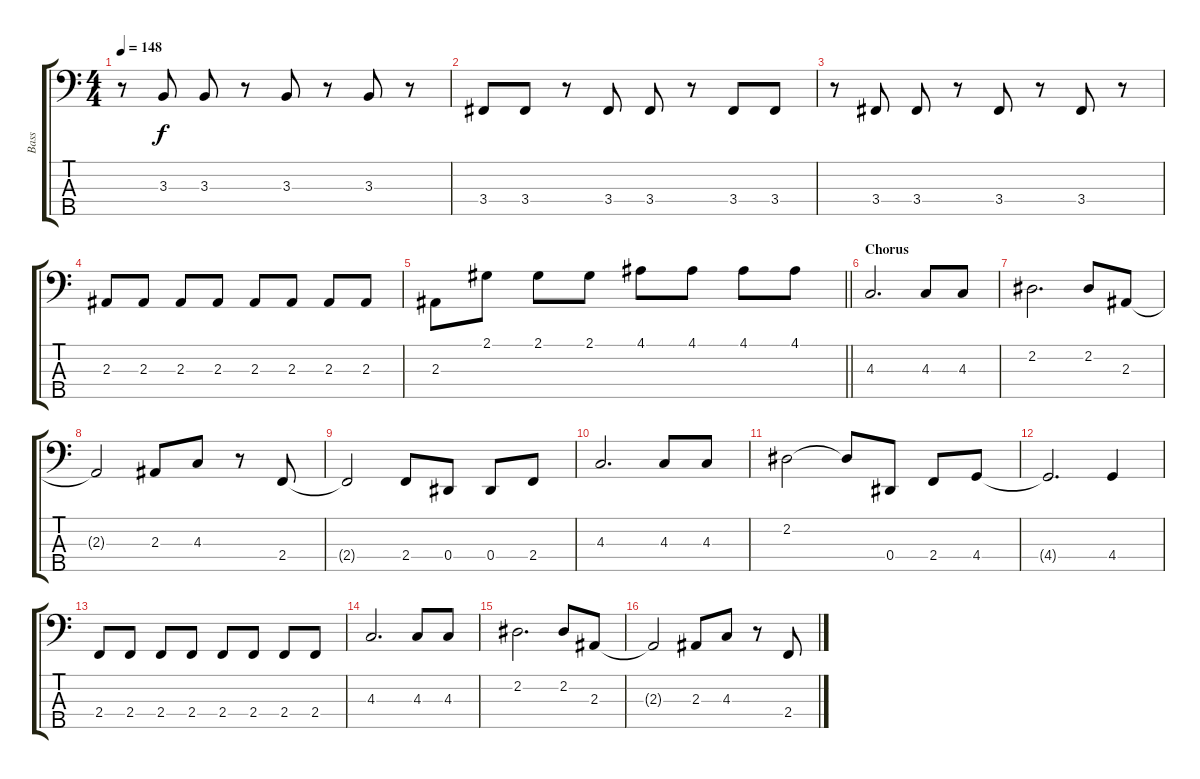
\track ("Bass" "Bass") {instrument electricbassfinger}
\staff {score tabs}
\tuning (Gb2 Db2 Ab1 Eb1 Bb0) {hide}
\ts (4 4)
\tempo 148
\clef f4
\ks c
r.8{dy f} 3.3.8 3.3.8 r.8 3.3.8 r.8 3.3.8 r.8 |
3.4.8 3.4.8 r.8 3.4.8 3.4.8 r.8 3.4.8 3.4.8 |
r.8 3.4.8 3.4.8 r.8 3.4.8 r.8 3.4.8 r.8 |
2.3.8 2.3.8 2.3.8 2.3.8 2.3.8 2.3.8 2.3.8 2.3.8 |
\barLineRight lightlight
2.3.8 2.1.8 2.1.8 2.1.8 4.1.8 4.1.8 4.1.8 4.1.8 |
\section ("" "Chorus")
4.3.2{d} 4.3.8 4.3.8 |
2.2.2{d} 2.2.8 2.3.8 |
2.3{t}.2 2.3.8 4.3.8 r.8 2.4.8 |
2.4{t}.2 2.4.8 0.4.8 0.4.8 2.4.8 |
4.3.2{d} 4.3.8 4.3.8 |
2.2.2 2.2{t}.8 0.4.8 2.4.8 4.4.8 |
4.4{t}.2{d} 4.4.4 |
2.4.8 2.4.8 2.4.8 2.4.8 2.4.8 2.4.8 2.4.8 2.4.8 |
4.3.2{d} 4.3.8 4.3.8 |
2.2.2{d} 2.2.8 2.3.8 |
2.3{t}.2 2.3.8 4.3.8 r.8 2.4.8
